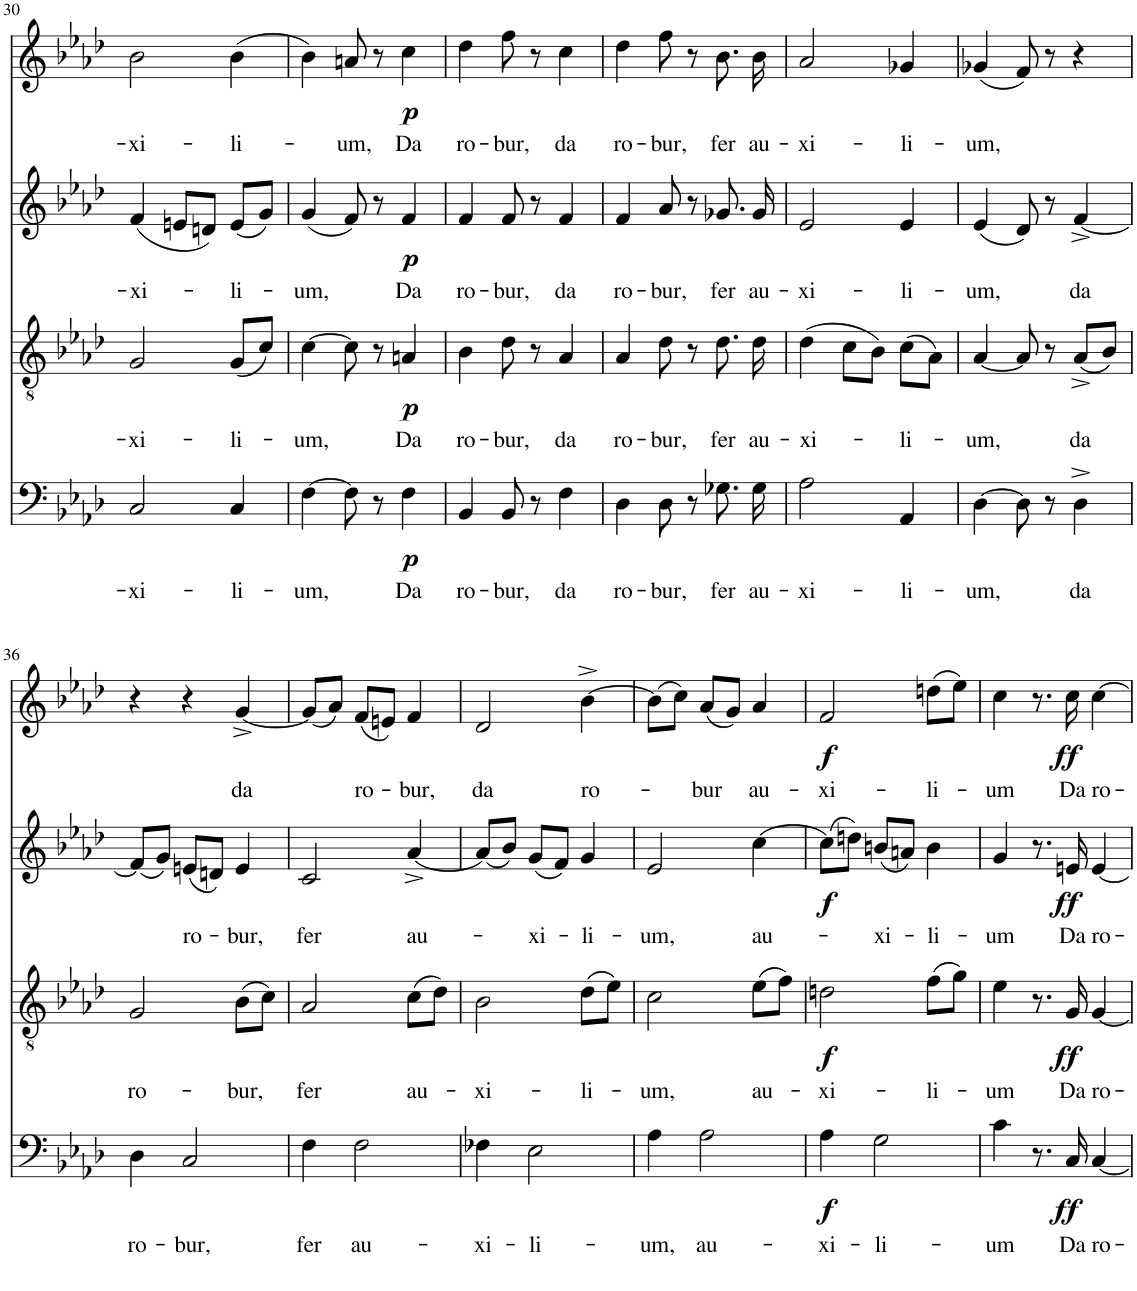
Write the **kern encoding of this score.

**kern	**text	**dynam	**kern	**text	**dynam	**kern	**text	**dynam	**kern	**text	**dynam
*part4	*part4	*part4	*part3	*part3	*part3	*part2	*part2	*part2	*part1	*part1	*part1
*staff4	*staff4	*staff4	*staff3	*staff3	*staff3	*staff2	*staff2	*staff2	*staff1	*staff1	*staff1
*I"Bassi	*	*	*I"Tenori	*	*	*I"Contralti	*	*	*I"Soprani	*	*
!!LO:PB:g=z
*clefF4	*	*	*clefGv2	*	*	*clefG2	*	*	*clefG2	*	*
*k[b-e-a-d-]	*	*	*k[b-e-a-d-]	*	*	*k[b-e-a-d-]	*	*	*k[b-e-a-d-]	*	*
*A-:	*	*	*A-:	*	*	*A-:	*	*	*A-:	*	*
*M3/4	*	*	*M3/4	*	*	*M3/4	*	*	*M3/4	*	*
=30	=30	=30	=30	=30	=30	=30	=30	=30	=30	=30	=30
!	!LO:LY:b	!	!	!LO:LY:b	!	!	!LO:LY:b	!	!	!LO:LY:b	!
2C/	-xi-	.	2G/	-xi-	.	(4f/	-xi-	.	2b-\	-xi-	.
.	.	.	.	.	.	8en/L	.	.	.	.	.
.	.	.	.	.	.	8dn/J)	.	.	.	.	.
!	!LO:LY:b	!	!	!LO:LY:b	!	!	!LO:LY:b	!	!	!LO:LY:b	!
4C/	-li-	.	(8G/L	-li-	.	(8e/L	-li-	.	(4b-\	-li-	.
.	.	.	8c/J)	.	.	8g/J)	.	.	.	.	.
=31	=31	=31	=31	=31	=31	=31	=31	=31	=31	=31	=31
!	!LO:LY:b	!	!	!LO:LY:b	!	!	!LO:LY:b	!	!	!	!
[4F\	-um,	.	[4c\	-um,	.	(4g/	-um,	.	4b-\)	.	.
!	!	!	!	!	!	!	!	!	!	!LO:LY:b	!
8F\]	.	.	8c\]	.	.	8f/)	.	.	8an/	-um,	.
8r	.	.	8r	.	.	8r	.	.	8r	.	.
!	!LO:LY:b	!LO:DY:b	!	!LO:LY:b	!LO:DY:b	!	!LO:LY:b	!LO:DY:b	!	!LO:LY:b	!LO:DY:b
4F\	Da	p	4An/	Da	p	4f/	Da	p	4cc\	Da	p
=32	=32	=32	=32	=32	=32	=32	=32	=32	=32	=32	=32
!	!LO:LY:b	!	!	!LO:LY:b	!	!	!LO:LY:b	!	!	!LO:LY:b	!
4BB-/	ro-	.	4B-\	ro-	.	4f/	ro-	.	4dd-\	ro-	.
!	!LO:LY:b	!	!	!LO:LY:b	!	!	!LO:LY:b	!	!	!LO:LY:b	!
8BB-/	-bur,	.	8d-\	-bur,	.	8f/	-bur,	.	8ff\	-bur,	.
8r	.	.	8r	.	.	8r	.	.	8r	.	.
!	!LO:LY:b	!	!	!LO:LY:b	!	!	!LO:LY:b	!	!	!LO:LY:b	!
4F\	da	.	4A-/	da	.	4f/	da	.	4cc\	da	.
=33	=33	=33	=33	=33	=33	=33	=33	=33	=33	=33	=33
!	!LO:LY:b	!	!	!LO:LY:b	!	!	!LO:LY:b	!	!	!LO:LY:b	!
4D-\	ro-	.	4A-/	ro-	.	4f/	ro-	.	4dd-\	ro-	.
!	!LO:LY:b	!	!	!LO:LY:b	!	!	!LO:LY:b	!	!	!LO:LY:b	!
8D-\	-bur,	.	8d-\	-bur,	.	8a-/	-bur,	.	8ff\	-bur,	.
8r	.	.	8r	.	.	8r	.	.	8r	.	.
!	!LO:LY:b	!	!	!LO:LY:b	!	!	!LO:LY:b	!	!	!LO:LY:b	!
8.G-X\L	fer	.	8.d-\	fer	.	8.g-X/	fer	.	8.b-\	fer	.
!	!LO:LY:b	!	!	!LO:LY:b	!	!	!LO:LY:b	!	!	!LO:LY:b	!
16G-\Jk	au-	.	16d-\	au-	.	16g-/	au-	.	16b-\	au-	.
=34	=34	=34	=34	=34	=34	=34	=34	=34	=34	=34	=34
!	!LO:LY:b	!	!	!LO:LY:b	!	!	!LO:LY:b	!	!	!LO:LY:b	!
2A-\	-xi-	.	(4d-\	-xi-	.	2e-/	-xi-	.	2a-/	-xi-	.
.	.	.	8c\L	.	.	.	.	.	.	.	.
.	.	.	8B-\J)	.	.	.	.	.	.	.	.
!	!LO:LY:b	!	!	!LO:LY:b	!	!	!LO:LY:b	!	!	!LO:LY:b	!
4AA-/	-li-	.	(8c\L	-li-	.	4e-/	-li-	.	4g-X/	-li-	.
.	.	.	8A-\J)	.	.	.	.	.	.	.	.
=35	=35	=35	=35	=35	=35	=35	=35	=35	=35	=35	=35
!	!LO:LY:b	!	!	!LO:LY:b	!	!	!LO:LY:b	!	!	!LO:LY:b	!
[4D-\	-um,	.	[4A-/	-um,	.	(4e-/	-um,	.	(4g-X/	-um,	.
8D-\]	.	.	8A-/]	.	.	8d-/)	.	.	8f/)	.	.
8r	.	.	8r	.	.	8r	.	.	8r	.	.
!	!LO:LY:b	!	!	!LO:LY:b	!	!	!LO:LY:b	!	!	!	!
4D-^\	da	.	(8A-^/L	da	.	[4f^/	da	.	4r	.	.
.	.	.	8B-/J)	.	.	.	.	.	.	.	.
!!LO:LB:g=z
=36	=36	=36	=36	=36	=36	=36	=36	=36	=36	=36	=36
!	!LO:LY:b	!	!	!LO:LY:b	!	!	!	!	!	!	!
4D-\	ro-	.	2G/	ro-	.	(8f/L]	.	.	4r	.	.
.	.	.	.	.	.	8g/J)	.	.	.	.	.
!	!LO:LY:b	!	!	!	!	!	!LO:LY:b	!	!	!	!
2C/	-bur,	.	.	.	.	(8en/L	ro-	.	4r	.	.
.	.	.	.	.	.	8dn/J)	.	.	.	.	.
!	!	!	!	!LO:LY:b	!	!	!LO:LY:b	!	!	!LO:LY:b	!
.	.	.	(8B-\L	-bur,	.	4e/	-bur,	.	[4g^/	da	.
.	.	.	8c\J)	.	.	.	.	.	.	.	.
=37	=37	=37	=37	=37	=37	=37	=37	=37	=37	=37	=37
!	!LO:LY:b	!	!	!LO:LY:b	!	!	!LO:LY:b	!	!	!	!
4F\	fer	.	2A-/	fer	.	2c/	fer	.	(8g/L]	.	.
.	.	.	.	.	.	.	.	.	8a-/J)	.	.
!	!LO:LY:b	!	!	!	!	!	!	!	!	!LO:LY:b	!
2F\	au-	.	.	.	.	.	.	.	(8f/L	ro-	.
.	.	.	.	.	.	.	.	.	8en/J)	.	.
!	!	!	!	!LO:LY:b	!	!	!LO:LY:b	!	!	!LO:LY:b	!
.	.	.	(8c\L	au-	.	[4a-^/	au-	.	4f/	-bur,	.
.	.	.	8d-\J)	.	.	.	.	.	.	.	.
=38	=38	=38	=38	=38	=38	=38	=38	=38	=38	=38	=38
!	!LO:LY:b	!	!	!LO:LY:b	!	!	!	!	!	!LO:LY:b	!
4F-X\	-xi-	.	2B-\	-xi-	.	(8a-/L]	.	.	2d-/	da	.
.	.	.	.	.	.	8b-/J)	.	.	.	.	.
!	!LO:LY:b	!	!	!	!	!	!LO:LY:b	!	!	!	!
2E-\	-li-	.	.	.	.	(8g/L	-xi-	.	.	.	.
.	.	.	.	.	.	8f/J)	.	.	.	.	.
!	!	!	!	!LO:LY:b	!	!	!LO:LY:b	!	!	!LO:LY:b	!
.	.	.	(8d-\L	-li-	.	4g/	-li-	.	[4b-^\	ro-	.
.	.	.	8e-\J)	.	.	.	.	.	.	.	.
=39	=39	=39	=39	=39	=39	=39	=39	=39	=39	=39	=39
!	!LO:LY:b	!	!	!LO:LY:b	!	!	!LO:LY:b	!	!	!	!
4A-\	-um,	.	2c\	-um,	.	2e-/	-um,	.	(8b-\L]	.	.
.	.	.	.	.	.	.	.	.	8cc\J)	.	.
!	!LO:LY:b	!	!	!	!	!	!	!	!	!LO:LY:b	!
2A-\	au-	.	.	.	.	.	.	.	(8a-/L	-bur	.
.	.	.	.	.	.	.	.	.	8g/J)	.	.
!	!	!	!	!LO:LY:b	!	!	!LO:LY:b	!	!	!LO:LY:b	!
.	.	.	(8e-\L	au-	.	[4cc\	au-	.	4a-/	au-	.
.	.	.	8f\J)	.	.	.	.	.	.	.	.
=40	=40	=40	=40	=40	=40	=40	=40	=40	=40	=40	=40
!	!LO:LY:b	!LO:DY:b	!	!LO:LY:b	!LO:DY:b	!	!	!LO:DY:b	!	!LO:LY:b	!LO:DY:b
4A-\	-xi-	f	2dn\	-xi-	f	(8cc\L]	.	f	2f/	-xi-	f
.	.	.	.	.	.	8ddn\J)	.	.	.	.	.
!	!LO:LY:b	!	!	!	!	!	!LO:LY:b	!	!	!	!
2G\	-li-	.	.	.	.	(8bn/L	-xi-	.	.	.	.
.	.	.	.	.	.	8an/J)	.	.	.	.	.
!	!	!	!	!LO:LY:b	!	!	!LO:LY:b	!	!	!LO:LY:b	!
.	.	.	(8f\L	-li-	.	4b\	-li-	.	(8ddn\L	-li-	.
.	.	.	8g\J)	.	.	.	.	.	8ee-\J)	.	.
=41	=41	=41	=41	=41	=41	=41	=41	=41	=41	=41	=41
!	!LO:LY:b	!	!	!LO:LY:b	!	!	!LO:LY:b	!	!	!LO:LY:b	!
4c\	-um	.	4e-\	-um	.	4g/	-um	.	4cc\	-um	.
8.r	.	.	8.r	.	.	8.r	.	.	8.r	.	.
!	!LO:LY:b	!LO:DY:b	!	!LO:LY:b	!LO:DY:b	!	!LO:LY:b	!LO:DY:b	!	!LO:LY:b	!LO:DY:b
16C/	Da	ff	16G/	Da	ff	16en/	Da	ff	16cc\	Da	ff
!	!LO:LY:b	!	!	!LO:LY:b	!	!	!LO:LY:b	!	!	!LO:LY:b	!
[4C/	ro-	.	[4G/	ro-	.	[4e/	ro-	.	[4cc\	ro-	.
=	=	=	=	=	=	=	=	=	=	=	=
*-	*-	*-	*-	*-	*-	*-	*-	*-	*-	*-	*-
